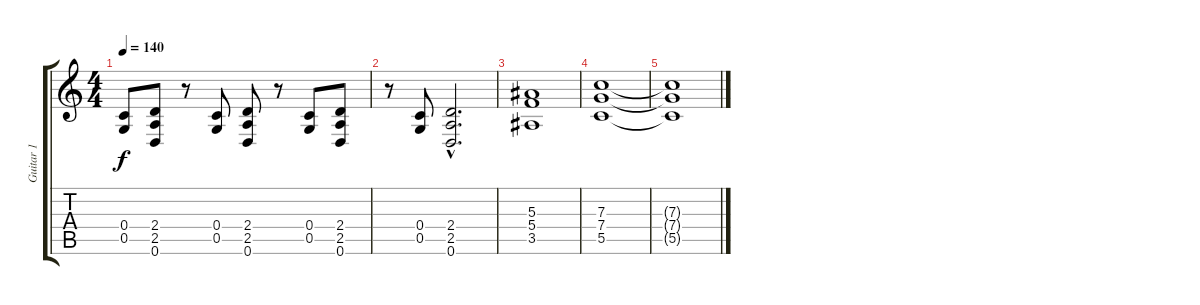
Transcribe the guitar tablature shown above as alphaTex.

\track ("Guitar 1" "Guitar 1") {instrument electricguitarclean}
\staff {score tabs}
\tuning (D4 A3 F3 C3 G2 D2) {hide}
\ts (4 4)
\tempo 140
\clef g2
\ks c
(0.4 0.5).8{dy f} (2.4 2.5 0.6).8 r.8 (0.4 0.5).8 (2.4 2.5 0.6).8 r.8 (0.4 0.5).8 (2.4 2.5 0.6).8 |
r.8 (0.4 0.5).8 (2.4{hac} 2.5{hac} 0.6{hac}).2{d} |
(5.3 5.4 3.5).1 |
(7.3 7.4 5.5).1 |
(7.3{t} 7.4{t} 5.5{t}).1
